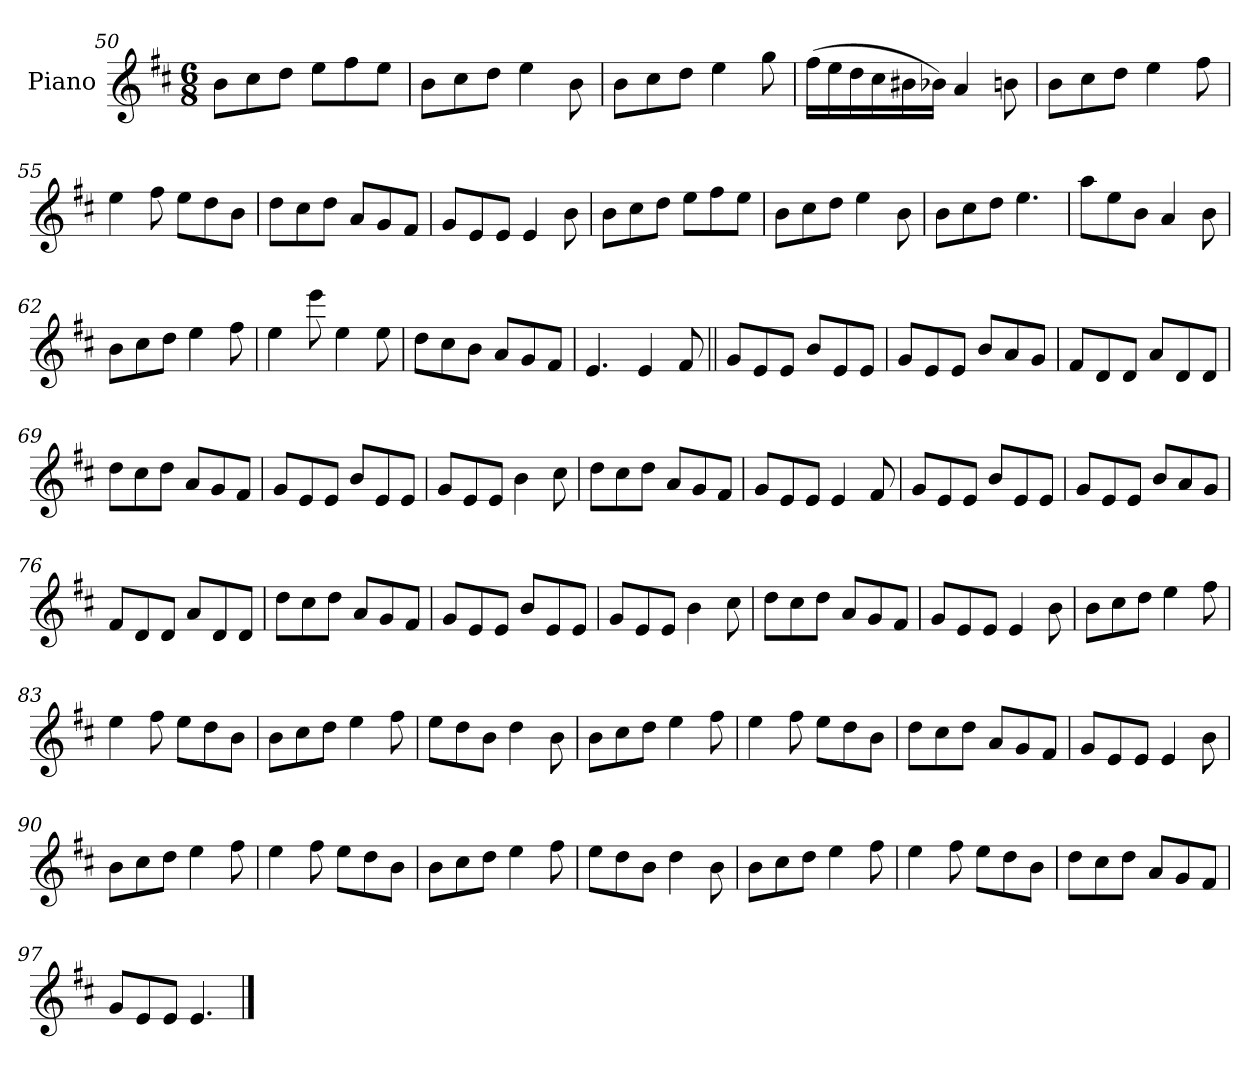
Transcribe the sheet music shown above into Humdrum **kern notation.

**kern
*part1
*staff1
*I"Piano
*I'Pno.
*clefG2
*k[f#c#]
*M6/8
=50
8bL
8cc#
8ddJ
8eeL
8ff#
8eeJ
=51
8bL
8cc#
8ddJ
4ee
8b
=52
8bL
8cc#
8ddJ
4ee
8gg
=53
(16ff#LL
16ee
16dd
16cc#
16b#X
16b-XJJ)
4a
8bn
=54
8bL
8cc#
8ddJ
4ee
8ff#
=55
4ee
8ff#
8eeL
8dd
8bJ
=56
8ddL
8cc#
8ddJ
8aL
8g
8f#J
=57
8gL
8e
8eJ
4e
8b
=58
8bL
8cc#
8ddJ
8eeL
8ff#
8eeJ
=59
8bL
8cc#
8ddJ
4ee
8b
=60
8bL
8cc#
8ddJ
4.ee
=61
8aaL
8ee
8bJ
4a
8b
=62
8bL
8cc#
8ddJ
4ee
8ff#
=63
4ee
8eee
4ee
8ee
=64
8ddL
8cc#
8bJ
8aL
8g
8f#J
=65
4.e
4e
8f#
=66||
8gL
8e
8eJ
8bL
8e
8eJ
=67
8gL
8e
8eJ
8bL
8a
8gJ
=68
8f#L
8d
8dJ
8aL
8d
8dJ
=69
8ddL
8cc#
8ddJ
8aL
8g
8f#J
=70
8gL
8e
8eJ
8bL
8e
8eJ
=71
8gL
8e
8eJ
4b
8cc#
=72
8ddL
8cc#
8ddJ
8aL
8g
8f#J
=73
8gL
8e
8eJ
4e
8f#
=74
8gL
8e
8eJ
8bL
8e
8eJ
=75
8gL
8e
8eJ
8bL
8a
8gJ
=76
8f#L
8d
8dJ
8aL
8d
8dJ
=77
8ddL
8cc#
8ddJ
8aL
8g
8f#J
=78
8gL
8e
8eJ
8bL
8e
8eJ
=79
8gL
8e
8eJ
4b
8cc#
=80
8ddL
8cc#
8ddJ
8aL
8g
8f#J
=81
8gL
8e
8eJ
4e
8b
=82
8bL
8cc#
8ddJ
4ee
8ff#
=83
4ee
8ff#
8eeL
8dd
8bJ
=84
8bL
8cc#
8ddJ
4ee
8ff#
=85
8eeL
8dd
8bJ
4dd
8b
=86
8bL
8cc#
8ddJ
4ee
8ff#
=87
4ee
8ff#
8eeL
8dd
8bJ
=88
8ddL
8cc#
8ddJ
8aL
8g
8f#J
=89
8gL
8e
8eJ
4e
8b
=90
8bL
8cc#
8ddJ
4ee
8ff#
=91
4ee
8ff#
8eeL
8dd
8bJ
=92
8bL
8cc#
8ddJ
4ee
8ff#
=93
8eeL
8dd
8bJ
4dd
8b
=94
8bL
8cc#
8ddJ
4ee
8ff#
=95
4ee
8ff#
8eeL
8dd
8bJ
=96
8ddL
8cc#
8ddJ
8aL
8g
8f#J
=97
8gL
8e
8eJ
4.e
==
*-
